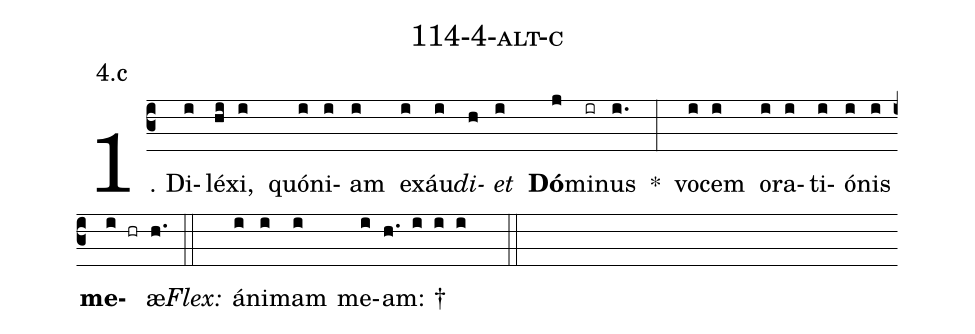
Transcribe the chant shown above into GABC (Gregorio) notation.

name: 114-4-alt-c;
annotation: 4.c;
%%
(c3)1. Di(i)lé(hi)xi,(i) quón(i)i(i)am(i) ex(i)áu(i)<i>di</i>(h)<i>et</i>(i) <b>Dó</b>(j)mi(ir)nus(i.) *(:) vo(i)cem(i) o(i)ra(i)ti(i)ó(i)nis(i) <b>me</b>(i hr)æ.(h.) (::)
<i>Flex:</i>()  á(i)ni(i)mam(i) me(i)am: †(h. i i i  ::)
